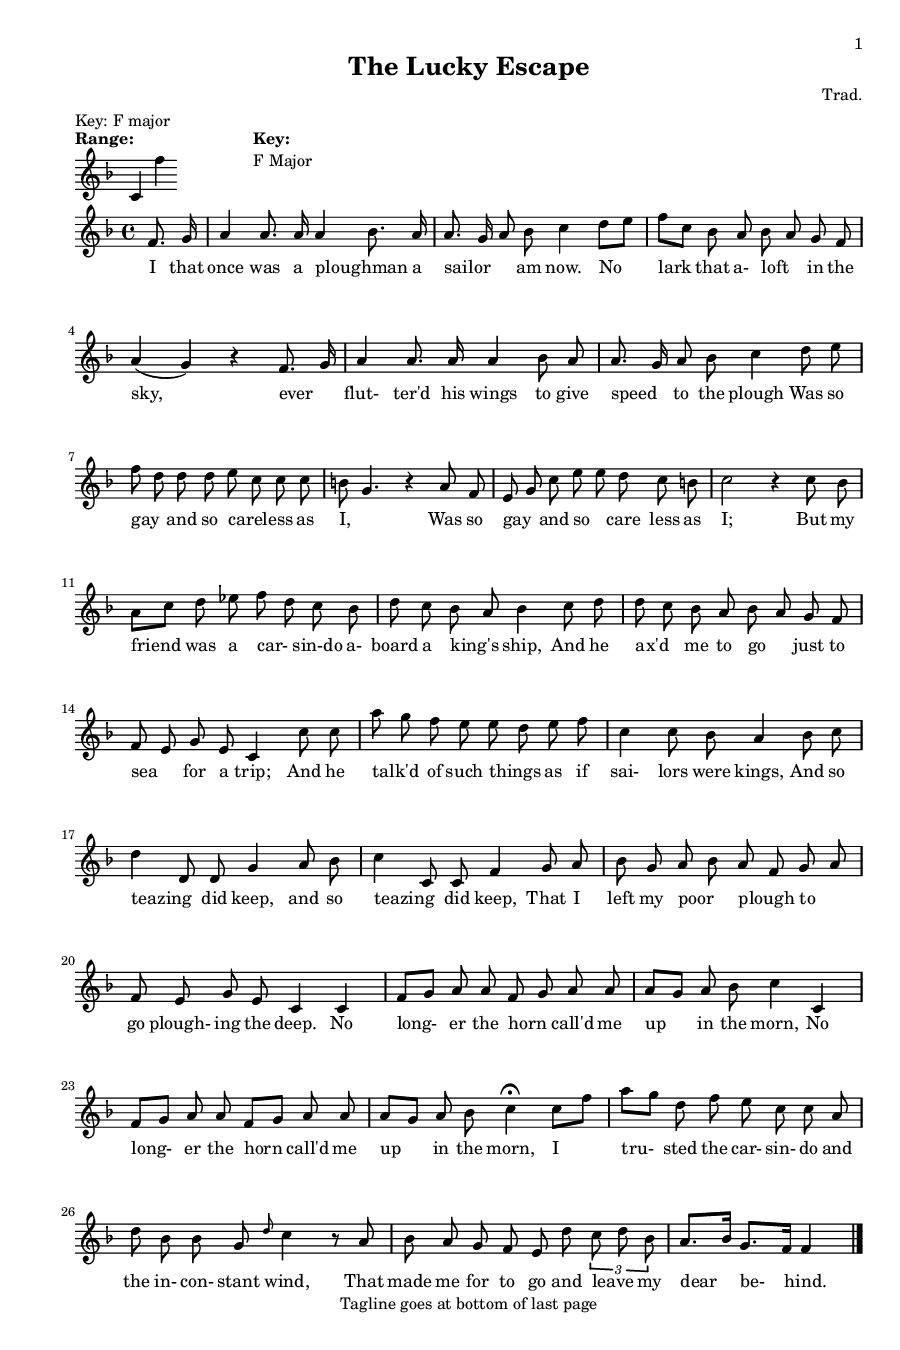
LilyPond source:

% Version of Lilypad used to create this file
\version "2.19.54" 

% Transcribed by Tom Campbell January-February 2017 

%{
From:

The American Musical Miscellany: A Collection of the Newest and Most Approved Songs, Set to Music

Published in Northampton Massachusetts, 1798

PDF version originally found at IMSLP
http://imslp.org/wiki/The_American_Musical_Miscellany_(Various)

Alternate lyrics:
http://quod.lib.umich.edu/e/evans/N28649.0001.001/1:80?rgn=div1;view=fulltext


N.B. This source best viewed in a monospace font because
to the right of the music markup are space-filled comments 
displaying the lyrics.

%}

% Because this is for a 6x9 book format,
% set default staff size to 14 points from the default, which is 20.
% All font sizes are derived from this number.
% This must be at the top level.
 #(set-global-staff-size 14)

% Most of this is gratefully stolen from Benjamin Bloomfield's
% incredible Collection of Christmas Carols:
% https://github.com/bbloomf/christmas-carols
\paper {
  % This has weird effects I need to understand better:
  % print-all-headers = ##t
  paper-height = 9\in
  paper-width = 6\in
  % Without this, first line of music is indented
  indent = #0

  % This seems to be responsible for the huge space between the 
  % Range section and the score.
  % It's a sort of flex system:
  % http://lilypond.org/doc/v2.19/Documentation/notation/flexible-vertical-spacing-paper-variables
  system-system-spacing =
    #'((basic-distance . 5)    % Originally 0. Change to 1-10 helped. Don't know why
       (minimum-distance . 0)
       (padding . -5)          % Originally -5
       (stretchability . 100)) % Originally 100

  ragged-last-bottom = ##f
  ragged-bottom = ##f
  two-sided = ##t
  inner-margin = 0.5\in
  outer-margin = 0.25\in
  top-margin = 0.25\in
  bottom-margin = 0.25\in
  first-page-number = #1
  print-first-page-number = ##t
%{
  headerLine = \markup{\override #'(font-name . "Garamond Premier Pro") "header line"}
  oddHeaderMarkup = \markup\fill-line{
     \override #'(font-name . "Garamond Premier Pro")\abs-fontsize #8.5
     \combine 
        \fill-line{"" \on-the-fly #print-page-number-check-first
        "odd header markup"
        }
        \fill-line{\headerLine}
  }
  evenHeaderMarkup = \markup {
     \override #'(font-name . "Garamond Premier Pro")\abs-fontsize #8.5
     \combine
        \on-the-fly #print-page-number-check-first
        "even header markup"
        \fill-line{\headerLine}
  }
%} 
}


\header{
	% Song I.
  	title = "The Lucky Escape"
	composer = "Trad."
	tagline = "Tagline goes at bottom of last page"
	% Will I go to hell if I abuse the meter tag this way?
	meter = "Key: F major"
}


% Display range and key. They are side by side,
% so they each get a column.
% Nest \score inside \markup to get 2 columns
\markup {
 	\column {
		\line \bold { "Range:" }
		\score {
			\absolute 
			{
				\key f \major
				\clef treble
				% Suppress time signature
				\once \override Staff.TimeSignature #'stencil = ##f 
			 c' f'' 
			}
		}
	}
 	\hspace #10 % Add some right margin to the first column
 	\column {
 		\bold "Key:"
		"F Major"
	} % column
	\line { " " }
} % markup


{
	\key f \major
	\time 4/4
	\clef treble 
	<<
	% Starting point is F above middle C. 
	% Add a ' to go up an octave.
	% Add a , to go down an octave.
	\relative f' {
		% Broken beams to align with lyrics
		\autoBeamOff
		% Start with a quarter note pickup
		% r plus duration for a rest.
		% When a duration is changed it becomes the default.
		% r1 would be a whole measure rest
		% add is to make sharp, so cis4 is a C#
		% add es to make flat
		% Pitches are absolute. They are independent of the stated key signature.
		% Follow a note with a ~ (no space) for a tie.
		% Slur by enclosing with parentheses. This slurs from the first D to the second, then the second E to the last D.
		% cis( d e c cis d) e( d4)
		% Use \ and \ for a phrase:
		% g4\( g8( a) b( c) b4\)
		% Articulations include:
		% c4-^ c--  c->  c-. 

		% Fingering:
		% c4-3
		
		% Fingering and articulations can be forced to appear 
		% above by replacing the the dash with ^ or below with _
		% c4_-^1

		% Add text above or below scores:
		%  c2^"espr" a_"legato"

		% Triplets:
		% \tuplet 3/2 { c8 r c }

		% Grace notes:
		% c2 \appoggiatura b16 c2 |
     	% c2 \acciaccatura b16 c2 |

		% Chords:
		% r4 <c e g>~ <c f a>2 |

		% Extend a lyric over more than one note:
		% shine _ as
		%  c([ b])

		% partial is for pickup measures.
		% the 4 after partial means the pickup is a quarter note long 
		
		% The lyric markup is probably wrong. It's in the comments
		% as a rough guide for the music.
 		\partial 4 f8. g16 |              % I that
		a4 a8. a16 a4 {bes8.} a16 |       % once was a ploughman _  a 
		{a8. g16 a8} bes8 c4  {d8 [e]} |  % sailor _ _ am now. No  
		{f8 [ c]} bes a {bes a} g f |     % lark that a- loft _ in the 
		a4 (g) r4 {f8. g16} |             % sky, ever _
		a4 a8. a16 a4 bes8 a  |           % flut- ter'd his wings to give 
		{a8. g16} a8 bes c4 d8 e |        % speed _ to the plough Was so
		{f d} d d e  c c c  |             % gay _ and so careless _ _ as
		b8 g4. r4 a8 f |                  % I, _ Was so
		{e8 g} c {e e} d c b |            % gay _ and so careless _ _ as
		c2 r4 c8 bes |                    % I; But my
		{a [c]} d ees {f d} c bes |       % friend was a car- _ sin-do a-
		d c {bes a} bes4 c8 d |           % board a king's _ ship, And he
		{d c} bes a {bes a} g f |         % ax'd _ me to go _ just to
		{f e} g e c4 c'8 c |              % sea _ for a trip; And he
		{a'8 g} f e {e d} e f |           % talk'd _  of such things _ as if
		c4 c8 bes a4 bes8 c |             % sai- lors were kings, And so
 		{d4  d,8} d g4 a8 bes |           % teazing _ did keep, and so
		{c4 c,8} c f4 g8 a |              % teazing _ did keep, That I              
		bes8 g {a bes}{a f} {g a} |       % left my poor _ plough _ to _
		f8 e g e c4 c4 |                  % go plough- ing the deep. No
		{f8 [g]} a a {f g} a a |          % long- _ er the horn call'd me
		{a8 [g]} a bes c4 c, |    % up _ in the morn, No 
		{f8 [g]} a a {f [g]} a a |        % long- er the horn call'd me
		{a8 [g]} a bes c4\fermata {c8[f]} % up in the morn, I
		{a8 [g]} d f e c c a |            % tru- sted the car- sin- do and
		d8 bes bes g \grace d'8 c4 r8 a | % the in- con- stant wind, That
		bes8  a g f e d' \tuplet 3/2 {{c8 d} bes} | % made me for to go and leave _ my
		{a8.[bes16]} {g8. [f16]} f4 \bar "|." % dear be- hind.	

	}
	\addlyrics {
		I that | 
		once was a ploughman _  a | 
		sailor _ _ am now. No  |
		lark that a- loft _ in the | 
		sky, ever _ | 
		flut- ter'd his wings to give |
		speed _ to the plough Was so | 
		gay _ and so careless _ _ as | 
		I, _ Was so | 
		gay _ and so _ care _less as | 
		I; But my |
		friend was a car- _ sin-do a- | 
		board a king's _ ship, And he |
		ax'd _ me to go _ just to | 
		sea _ for a trip; And he | 
		talk'd _  of such things _ as if | 
		sai- lors were kings, And so |
		teazing _ did keep, and so | 
		teazing _ did keep, That I |
		left my poor _ plough _ to _ | 
		go plough- ing the deep. No |
		long-  er the horn _ call'd me | 
		up in the morn, No |
		long- er the horn call'd me | 
		up in the morn, I |
		tru- sted the car- sin- do and | 
		the in- con- stant wind, That |
		made me for to go and leave _ my | 
		dear be- hind. |


	}
	>>

}
